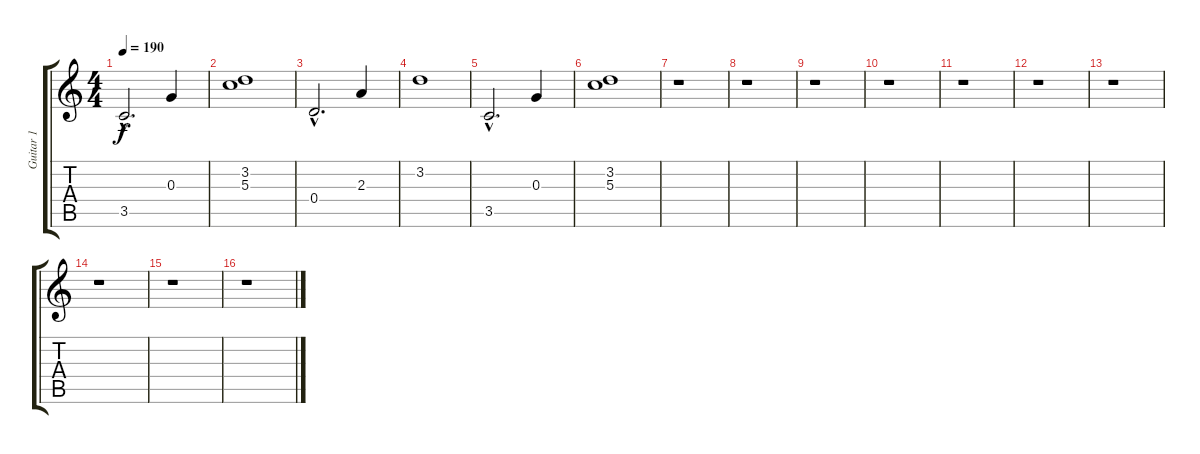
\track ("Guitar 1" "Guitar 1") {instrument overdrivenguitar}
\staff {score tabs}
\tuning (E4 B3 G3 D3 A2 E2) {hide}
\ts (4 4)
\tempo 190
\clef g2
\ks c
3.5{hac}.2{d dy f} 0.3.4 |
(3.2 5.3).1 |
0.4{hac}.2{d} 2.3.4 |
3.2.1 |
3.5{hac}.2{d} 0.3.4 |
(3.2 5.3).1 |
r.1 |
r.1 |
r.1 |
r.1 |
r.1 |
r.1 |
r.1 |
r.1 |
r.1 |
r.1
